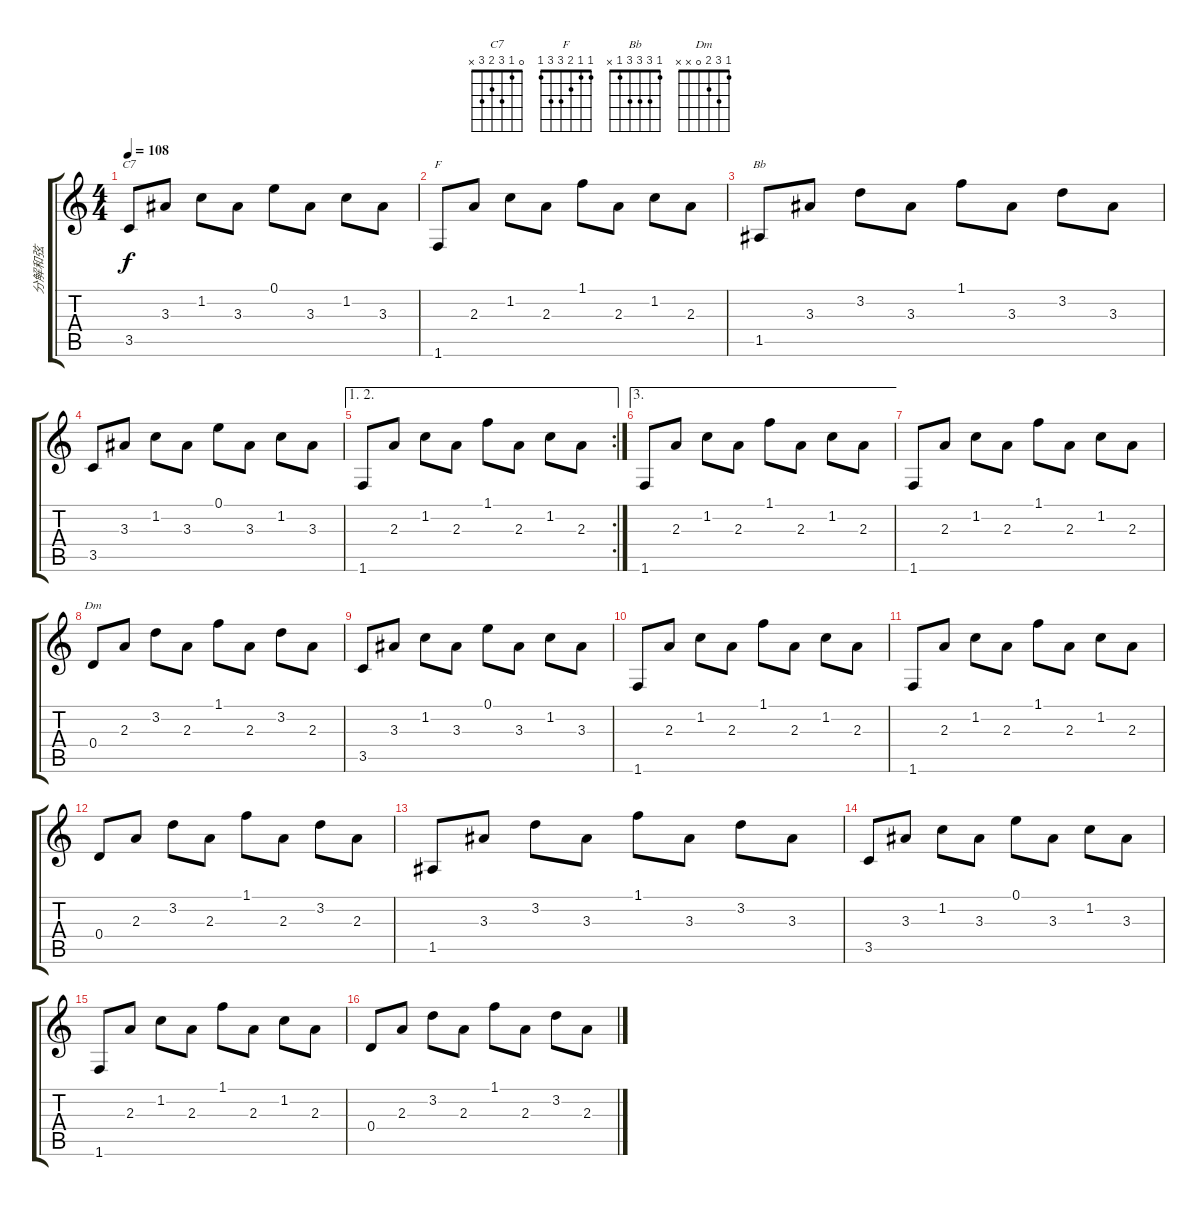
\track ("分解和弦" "分解和弦") {instrument electricguitarclean}
\staff {score tabs}
\tuning (E4 B3 G3 D3 A2 E2) {hide}
\chord ("C7" 0 1 3 2 3 x)
\chord ("F" 1 1 2 3 3 1)
\chord ("Bb" 1 3 3 3 1 x)
\chord ("Dm" 1 3 2 0 x x)
\ts (4 4)
\tempo 108
\clef g2
\ks c
3.5.8{ch "C7" dy f} 3.3.8 1.2.8 3.3.8 0.1.8 3.3.8 1.2.8 3.3.8 |
1.6.8{ch "F"} 2.3.8 1.2.8 2.3.8 1.1.8 2.3.8 1.2.8 2.3.8 |
1.5.8{ch "Bb"} 3.3.8 3.2.8 3.3.8 1.1.8 3.3.8 3.2.8 3.3.8 |
3.5.8 3.3.8 1.2.8 3.3.8 0.1.8 3.3.8 1.2.8 3.3.8 |
\ae (1 2)
\rc 2
1.6.8 2.3.8 1.2.8 2.3.8 1.1.8 2.3.8 1.2.8 2.3.8 |
\ae 3
1.6.8 2.3.8 1.2.8 2.3.8 1.1.8 2.3.8 1.2.8 2.3.8 |
1.6.8 2.3.8 1.2.8 2.3.8 1.1.8 2.3.8 1.2.8 2.3.8 |
0.4.8{ch "Dm"} 2.3.8 3.2.8 2.3.8 1.1.8 2.3.8 3.2.8 2.3.8 |
3.5.8 3.3.8 1.2.8 3.3.8 0.1.8 3.3.8 1.2.8 3.3.8 |
1.6.8 2.3.8 1.2.8 2.3.8 1.1.8 2.3.8 1.2.8 2.3.8 |
1.6.8 2.3.8 1.2.8 2.3.8 1.1.8 2.3.8 1.2.8 2.3.8 |
0.4.8 2.3.8 3.2.8 2.3.8 1.1.8 2.3.8 3.2.8 2.3.8 |
1.5.8 3.3.8 3.2.8 3.3.8 1.1.8 3.3.8 3.2.8 3.3.8 |
3.5.8 3.3.8 1.2.8 3.3.8 0.1.8 3.3.8 1.2.8 3.3.8 |
1.6.8 2.3.8 1.2.8 2.3.8 1.1.8 2.3.8 1.2.8 2.3.8 |
0.4.8 2.3.8 3.2.8 2.3.8 1.1.8 2.3.8 3.2.8 2.3.8
